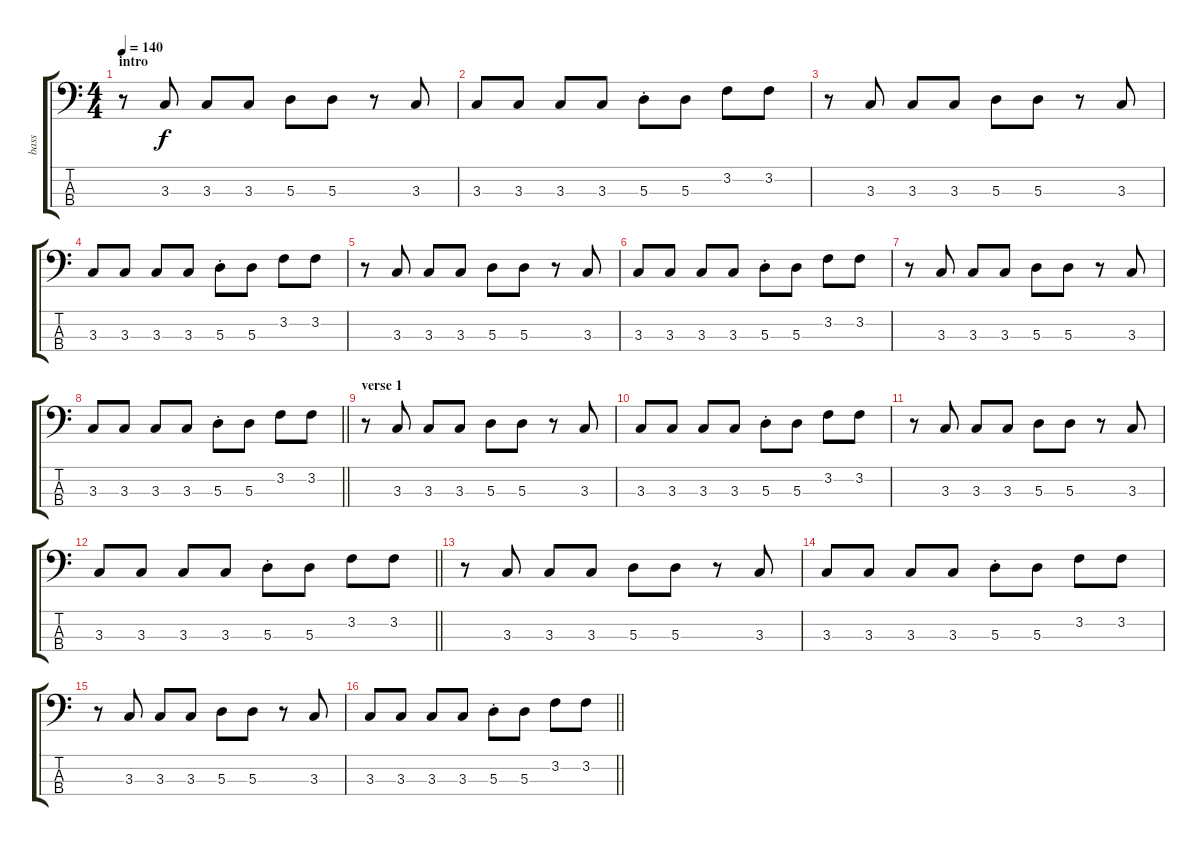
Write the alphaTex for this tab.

\track ("bass " "bass ") {instrument electricguitarjazz}
\staff {score tabs}
\tuning (G2 D2 A1 E1) {hide}
\ts (4 4)
\section ("" "intro")
\tempo 140
\clef f4
\ks c
r.8{dy f instrument electricguitarjazz} 3.3.8 3.3.8 3.3.8 5.3.8 5.3.8 r.8 3.3.8 |
3.3.8 3.3.8 3.3.8 3.3.8 5.3{st}.8 5.3.8 3.2.8 3.2.8 |
r.8 3.3.8 3.3.8 3.3.8 5.3.8 5.3.8 r.8 3.3.8 |
3.3.8 3.3.8 3.3.8 3.3.8 5.3{st}.8 5.3.8 3.2.8 3.2.8 |
r.8 3.3.8 3.3.8 3.3.8 5.3.8 5.3.8 r.8 3.3.8 |
3.3.8 3.3.8 3.3.8 3.3.8 5.3{st}.8 5.3.8 3.2.8 3.2.8 |
r.8 3.3.8 3.3.8 3.3.8 5.3.8 5.3.8 r.8 3.3.8 |
\barLineRight lightlight
3.3.8 3.3.8 3.3.8 3.3.8 5.3{st}.8 5.3.8 3.2.8 3.2.8 |
\section ("" "verse 1")
r.8 3.3.8 3.3.8 3.3.8 5.3.8 5.3.8 r.8 3.3.8 |
3.3.8 3.3.8 3.3.8 3.3.8 5.3{st}.8 5.3.8 3.2.8 3.2.8 |
r.8 3.3.8 3.3.8 3.3.8 5.3.8 5.3.8 r.8 3.3.8 |
\barLineRight lightlight
3.3.8 3.3.8 3.3.8 3.3.8 5.3{st}.8 5.3.8 3.2.8 3.2.8 |
r.8 3.3.8 3.3.8 3.3.8 5.3.8 5.3.8 r.8 3.3.8 |
3.3.8 3.3.8 3.3.8 3.3.8 5.3{st}.8 5.3.8 3.2.8 3.2.8 |
r.8 3.3.8 3.3.8 3.3.8 5.3.8 5.3.8 r.8 3.3.8 |
\barLineRight lightlight
3.3.8 3.3.8 3.3.8 3.3.8 5.3{st}.8 5.3.8 3.2.8 3.2.8
